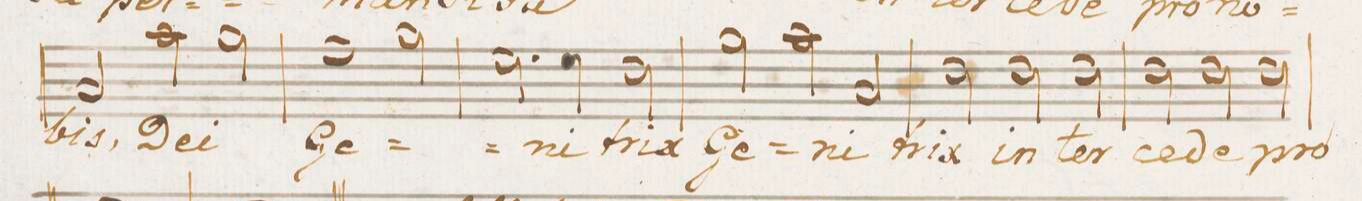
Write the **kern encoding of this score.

**kern	**text
*I"Basso.	*
*clefF4	*
*k[b-]	*
*M3/2	*
2C/	-bis,
2c\	De-
2B-\	-i
=36	=36
1A	Ge-
2B-\	.
=37	=37
2.G\	.
4G\	-ni-
2F\	-trix
=38	=38
2B-\	Ge-
2c\	.
2C/	-ni-
=39	=39
2F\	-trix
2F\	in-
2F\	-ter-
=40	=40
2F\	-ce-
2F\	-de
2F\	pro
=41	=41
*-	*-
